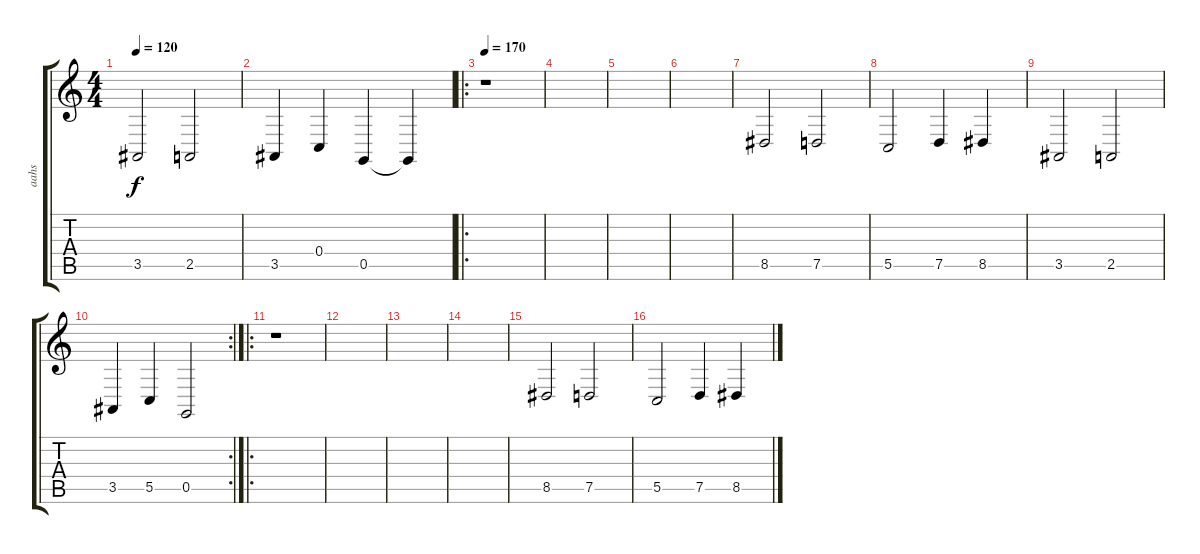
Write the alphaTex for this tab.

\track ("aahs" "aahs") {instrument choiraahs}
\staff {score tabs}
\tuning (D4 A3 F3 C3 G2 D2) {hide}
\ts (4 4)
\tempo 120
\clef g2
\ks c
3.5.2{dy f} 2.5.2 |
3.5.4 0.4.4 0.5.4 0.5{t}.4 |
\ro
\tempo 170
r.1 |
|
|
|
8.5.2 7.5.2 |
5.5.2 7.5.4 8.5.4 |
3.5.2 2.5.2 |
\rc 2
3.5.4 5.5.4 0.5.2 |
\ro
r.1 |
|
|
|
8.5.2 7.5.2 |
5.5.2 7.5.4 8.5.4
